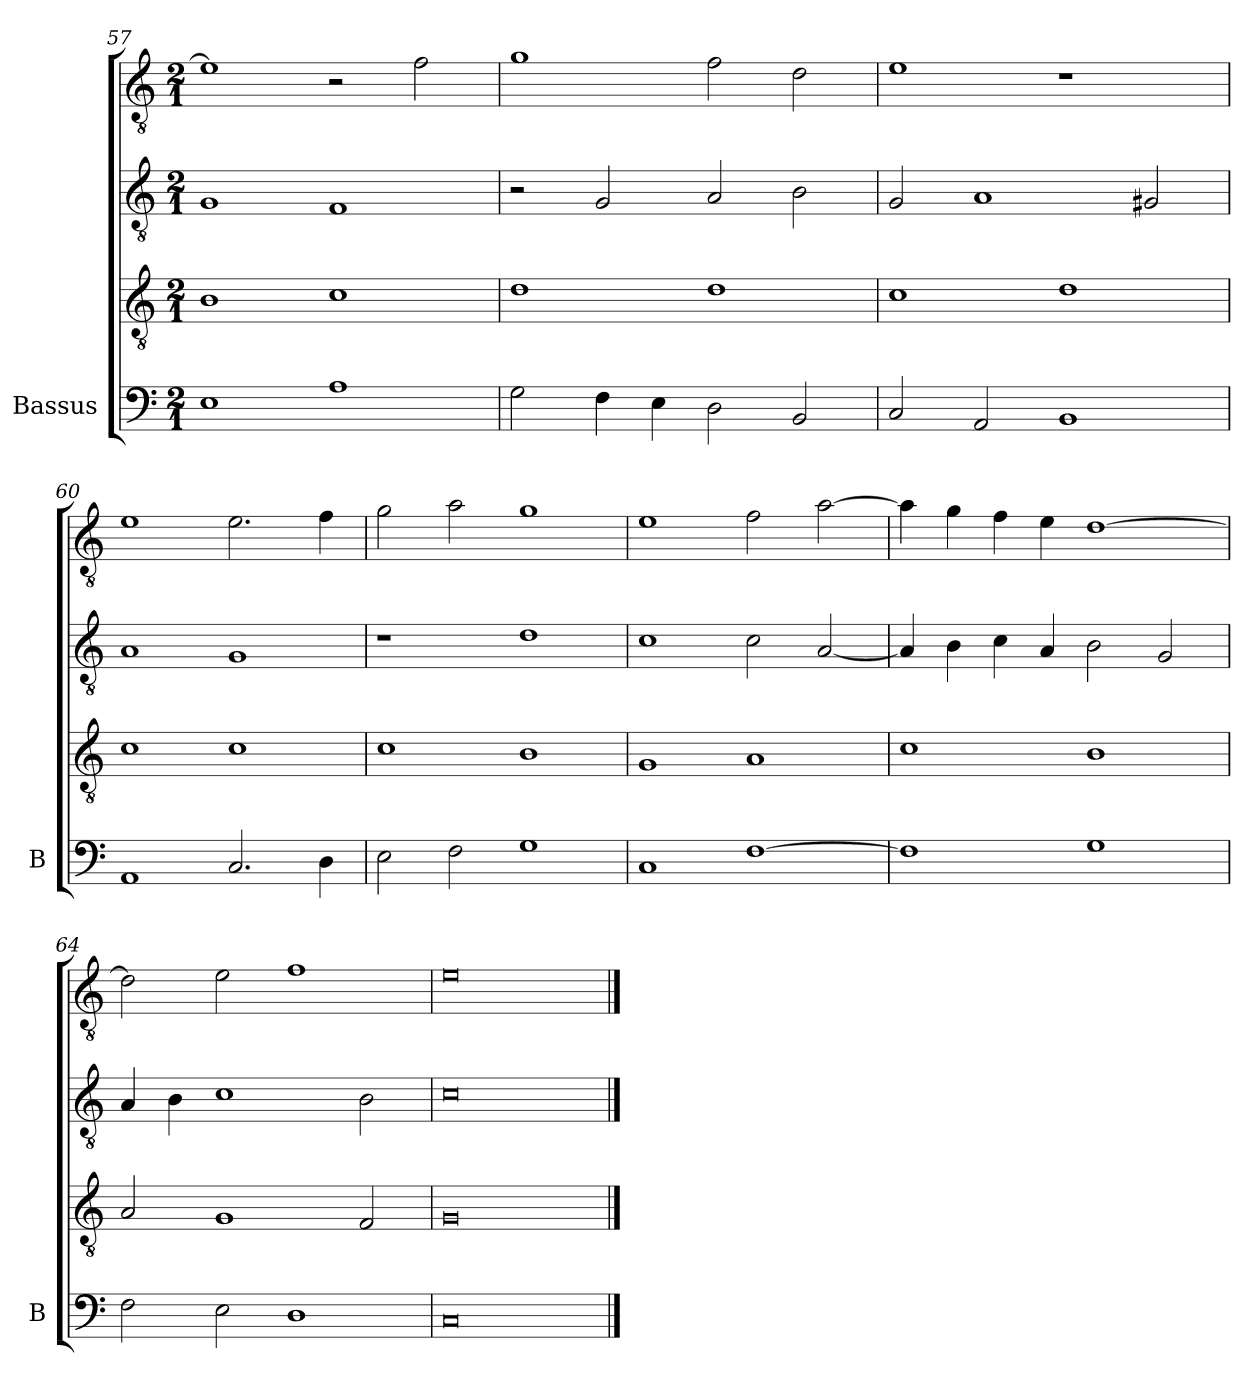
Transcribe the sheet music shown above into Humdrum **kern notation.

**kern	**kern	**kern	**kern
*part4	*part3	*part2	*part1
*staff4	*staff3	*staff2	*staff1
*I"Bassus	*	*	*
*I'B	*	*	*
*clefF4	*clefGv2	*clefGv2	*clefGv2
*k[]	*k[]	*k[]	*k[]
*M2/1	*M2/1	*M2/1	*M2/1
=57	=57	=57	=57
1E	1B	1G	1e]
1A	1c	1F	2r
.	.	.	2f
=58	=58	=58	=58
2G	1d	2r	1g
4F	.	2G	.
4E	.	.	.
2D	1d	2A	2f
2BB	.	2B	2d
=59	=59	=59	=59
2C	1c	2G	1e
2AA	.	1A	.
1BB	1d	.	1r
.	.	2G#X	.
=60	=60	=60	=60
1AA	1c	1A	1e
2.C	1c	1G	2.e
4D	.	.	4f
=61	=61	=61	=61
2E	1c	1r	2g
2F	.	.	2a
1G	1B	1d	1g
=62	=62	=62	=62
1C	1G	1c	1e
[1F	1A	2c	2f
.	.	[2A	[2a
=63	=63	=63	=63
1F]	1c	4A]	4a]
.	.	4B	4g
.	.	4c	4f
.	.	4A	4e
1G	1B	2B	[1d
.	.	2G	.
=64	=64	=64	=64
2F	2A	4A	2d]
.	.	4B	.
2E	1G	1c	2e
1D	.	.	1f
.	2F	2B	.
=65	=65	=65	=65
0C	0G	0c	0e
==	==	==	==
*-	*-	*-	*-
